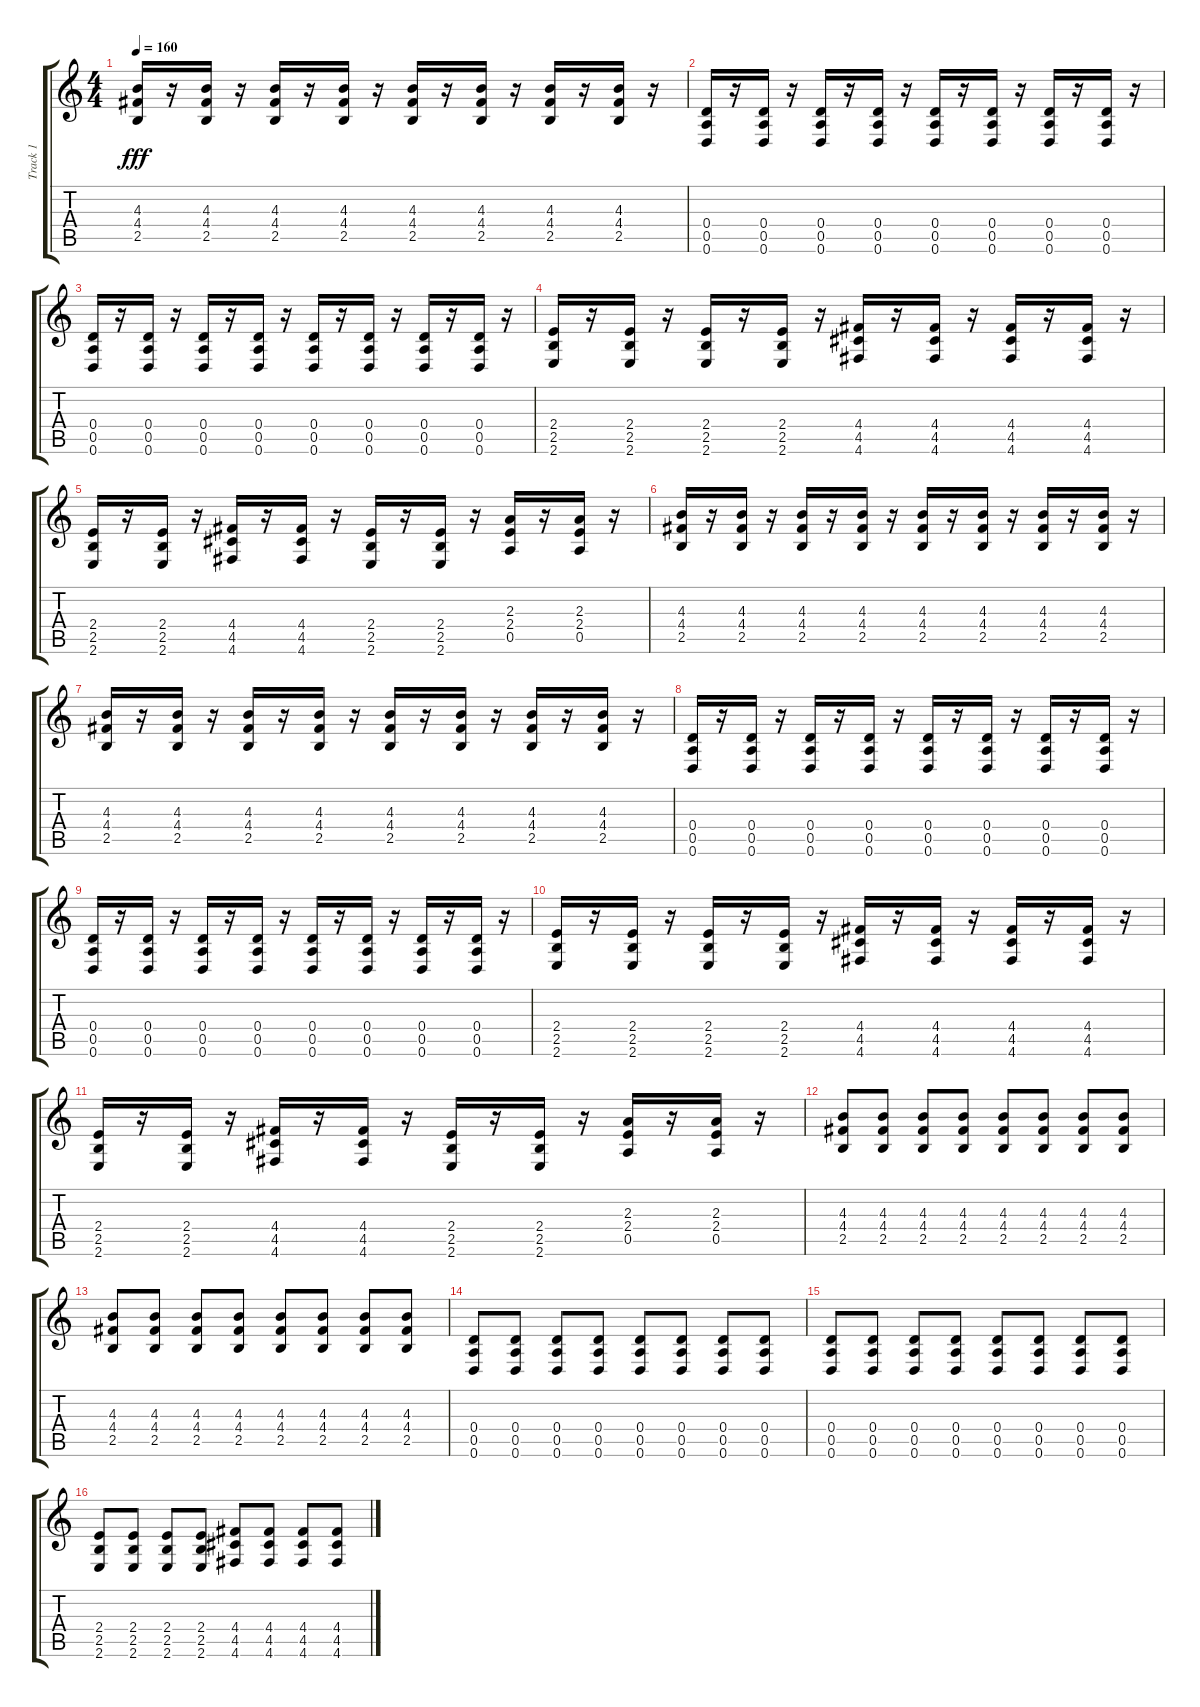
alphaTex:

\track ("Track 1" "Track 1") {instrument distortionguitar}
\staff {score tabs}
\tuning (E4 B3 G3 D3 A2 D2) {hide}
\ts (4 4)
\tempo 160
\clef g2
\ks c
(4.3 4.4 2.5).16{dy fff} r.16 (4.3 4.4 2.5).16 r.16 (4.3 4.4 2.5).16 r.16 (4.3 4.4 2.5).16 r.16 (4.3 4.4 2.5).16 r.16 (4.3 4.4 2.5).16 r.16 (4.3 4.4 2.5).16 r.16 (4.3 4.4 2.5).16 r.16 |
(0.4 0.5 0.6).16 r.16 (0.4 0.5 0.6).16 r.16 (0.4 0.5 0.6).16 r.16 (0.4 0.5 0.6).16 r.16 (0.4 0.5 0.6).16 r.16 (0.4 0.5 0.6).16 r.16 (0.4 0.5 0.6).16 r.16 (0.4 0.5 0.6).16 r.16 |
(0.4 0.5 0.6).16 r.16 (0.4 0.5 0.6).16 r.16 (0.4 0.5 0.6).16 r.16 (0.4 0.5 0.6).16 r.16 (0.4 0.5 0.6).16 r.16 (0.4 0.5 0.6).16 r.16 (0.4 0.5 0.6).16 r.16 (0.4 0.5 0.6).16 r.16 |
(2.4 2.5 2.6).16 r.16 (2.4 2.5 2.6).16 r.16 (2.4 2.5 2.6).16 r.16 (2.4 2.5 2.6).16 r.16 (4.4 4.5 4.6).16 r.16 (4.4 4.5 4.6).16 r.16 (4.4 4.5 4.6).16 r.16 (4.4 4.5 4.6).16 r.16 |
(2.4 2.5 2.6).16 r.16 (2.4 2.5 2.6).16 r.16 (4.4 4.5 4.6).16 r.16 (4.4 4.5 4.6).16 r.16 (2.4 2.5 2.6).16 r.16 (2.4 2.5 2.6).16 r.16 (2.3 2.4 0.5).16 r.16 (2.3 2.4 0.5).16 r.16 |
(4.3 4.4 2.5).16 r.16 (4.3 4.4 2.5).16 r.16 (4.3 4.4 2.5).16 r.16 (4.3 4.4 2.5).16 r.16 (4.3 4.4 2.5).16 r.16 (4.3 4.4 2.5).16 r.16 (4.3 4.4 2.5).16 r.16 (4.3 4.4 2.5).16 r.16 |
(4.3 4.4 2.5).16 r.16 (4.3 4.4 2.5).16 r.16 (4.3 4.4 2.5).16 r.16 (4.3 4.4 2.5).16 r.16 (4.3 4.4 2.5).16 r.16 (4.3 4.4 2.5).16 r.16 (4.3 4.4 2.5).16 r.16 (4.3 4.4 2.5).16 r.16 |
(0.4 0.5 0.6).16 r.16 (0.4 0.5 0.6).16 r.16 (0.4 0.5 0.6).16 r.16 (0.4 0.5 0.6).16 r.16 (0.4 0.5 0.6).16 r.16 (0.4 0.5 0.6).16 r.16 (0.4 0.5 0.6).16 r.16 (0.4 0.5 0.6).16 r.16 |
(0.4 0.5 0.6).16 r.16 (0.4 0.5 0.6).16 r.16 (0.4 0.5 0.6).16 r.16 (0.4 0.5 0.6).16 r.16 (0.4 0.5 0.6).16 r.16 (0.4 0.5 0.6).16 r.16 (0.4 0.5 0.6).16 r.16 (0.4 0.5 0.6).16 r.16 |
(2.4 2.5 2.6).16 r.16 (2.4 2.5 2.6).16 r.16 (2.4 2.5 2.6).16 r.16 (2.4 2.5 2.6).16 r.16 (4.4 4.5 4.6).16 r.16 (4.4 4.5 4.6).16 r.16 (4.4 4.5 4.6).16 r.16 (4.4 4.5 4.6).16 r.16 |
(2.4 2.5 2.6).16 r.16 (2.4 2.5 2.6).16 r.16 (4.4 4.5 4.6).16 r.16 (4.4 4.5 4.6).16 r.16 (2.4 2.5 2.6).16 r.16 (2.4 2.5 2.6).16 r.16 (2.3 2.4 0.5).16 r.16 (2.3 2.4 0.5).16 r.16 |
(4.3 4.4 2.5).8 (4.3 4.4 2.5).8 (4.3 4.4 2.5).8 (4.3 4.4 2.5).8 (4.3 4.4 2.5).8 (4.3 4.4 2.5).8 (4.3 4.4 2.5).8 (4.3 4.4 2.5).8 |
(4.3 4.4 2.5).8 (4.3 4.4 2.5).8 (4.3 4.4 2.5).8 (4.3 4.4 2.5).8 (4.3 4.4 2.5).8 (4.3 4.4 2.5).8 (4.3 4.4 2.5).8 (4.3 4.4 2.5).8 |
(0.4 0.5 0.6).8 (0.4 0.5 0.6).8 (0.4 0.5 0.6).8 (0.4 0.5 0.6).8 (0.4 0.5 0.6).8 (0.4 0.5 0.6).8 (0.4 0.5 0.6).8 (0.4 0.5 0.6).8 |
(0.4 0.5 0.6).8 (0.4 0.5 0.6).8 (0.4 0.5 0.6).8 (0.4 0.5 0.6).8 (0.4 0.5 0.6).8 (0.4 0.5 0.6).8 (0.4 0.5 0.6).8 (0.4 0.5 0.6).8 |
(2.4 2.5 2.6).8 (2.4 2.5 2.6).8 (2.4 2.5 2.6).8 (2.4 2.5 2.6).8 (4.4 4.5 4.6).8 (4.4 4.5 4.6).8 (4.4 4.5 4.6).8 (4.4 4.5 4.6).8
